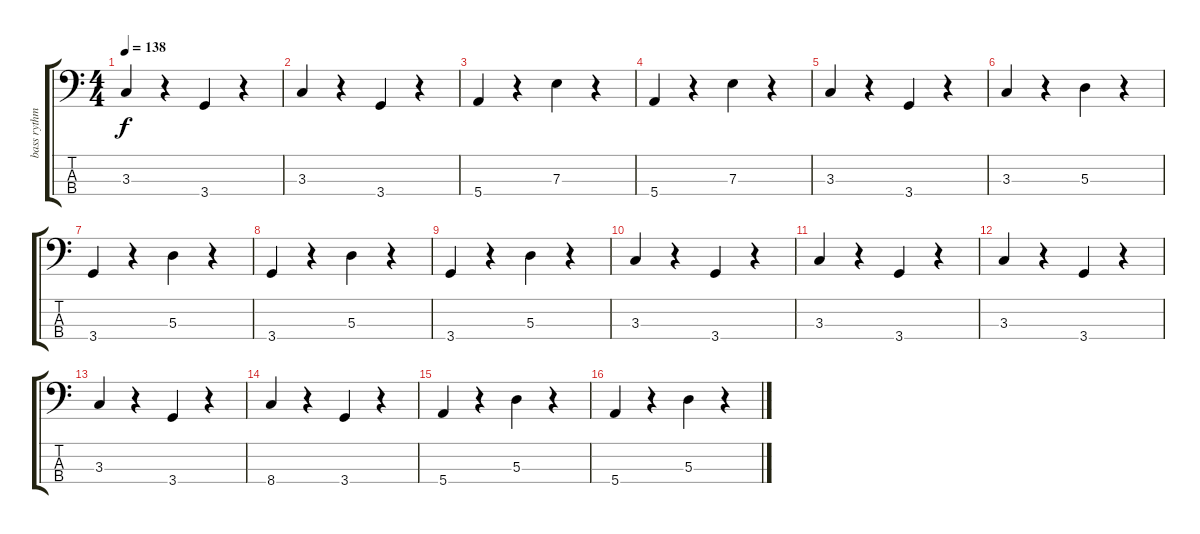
\track ("bass rythm" "bass rythm") {instrument electricbassfinger}
\staff {score tabs}
\tuning (G2 D2 A1 E1) {hide}
\ts (4 4)
\tempo 138
\clef f4
\ks c
3.3.4{dy f} r.4 3.4.4 r.4 |
3.3.4 r.4 3.4.4 r.4 |
5.4.4 r.4 7.3.4 r.4 |
5.4.4 r.4 7.3.4 r.4 |
3.3.4 r.4 3.4.4 r.4 |
3.3.4 r.4 5.3.4 r.4 |
3.4.4 r.4 5.3.4 r.4 |
3.4.4 r.4 5.3.4 r.4 |
3.4.4 r.4 5.3.4 r.4 |
3.3.4 r.4 3.4.4 r.4 |
3.3.4 r.4 3.4.4 r.4 |
3.3.4 r.4 3.4.4 r.4 |
3.3.4 r.4 3.4.4 r.4 |
8.4.4 r.4 3.4.4 r.4 |
5.4.4 r.4 5.3.4 r.4 |
5.4.4 r.4 5.3.4 r.4
